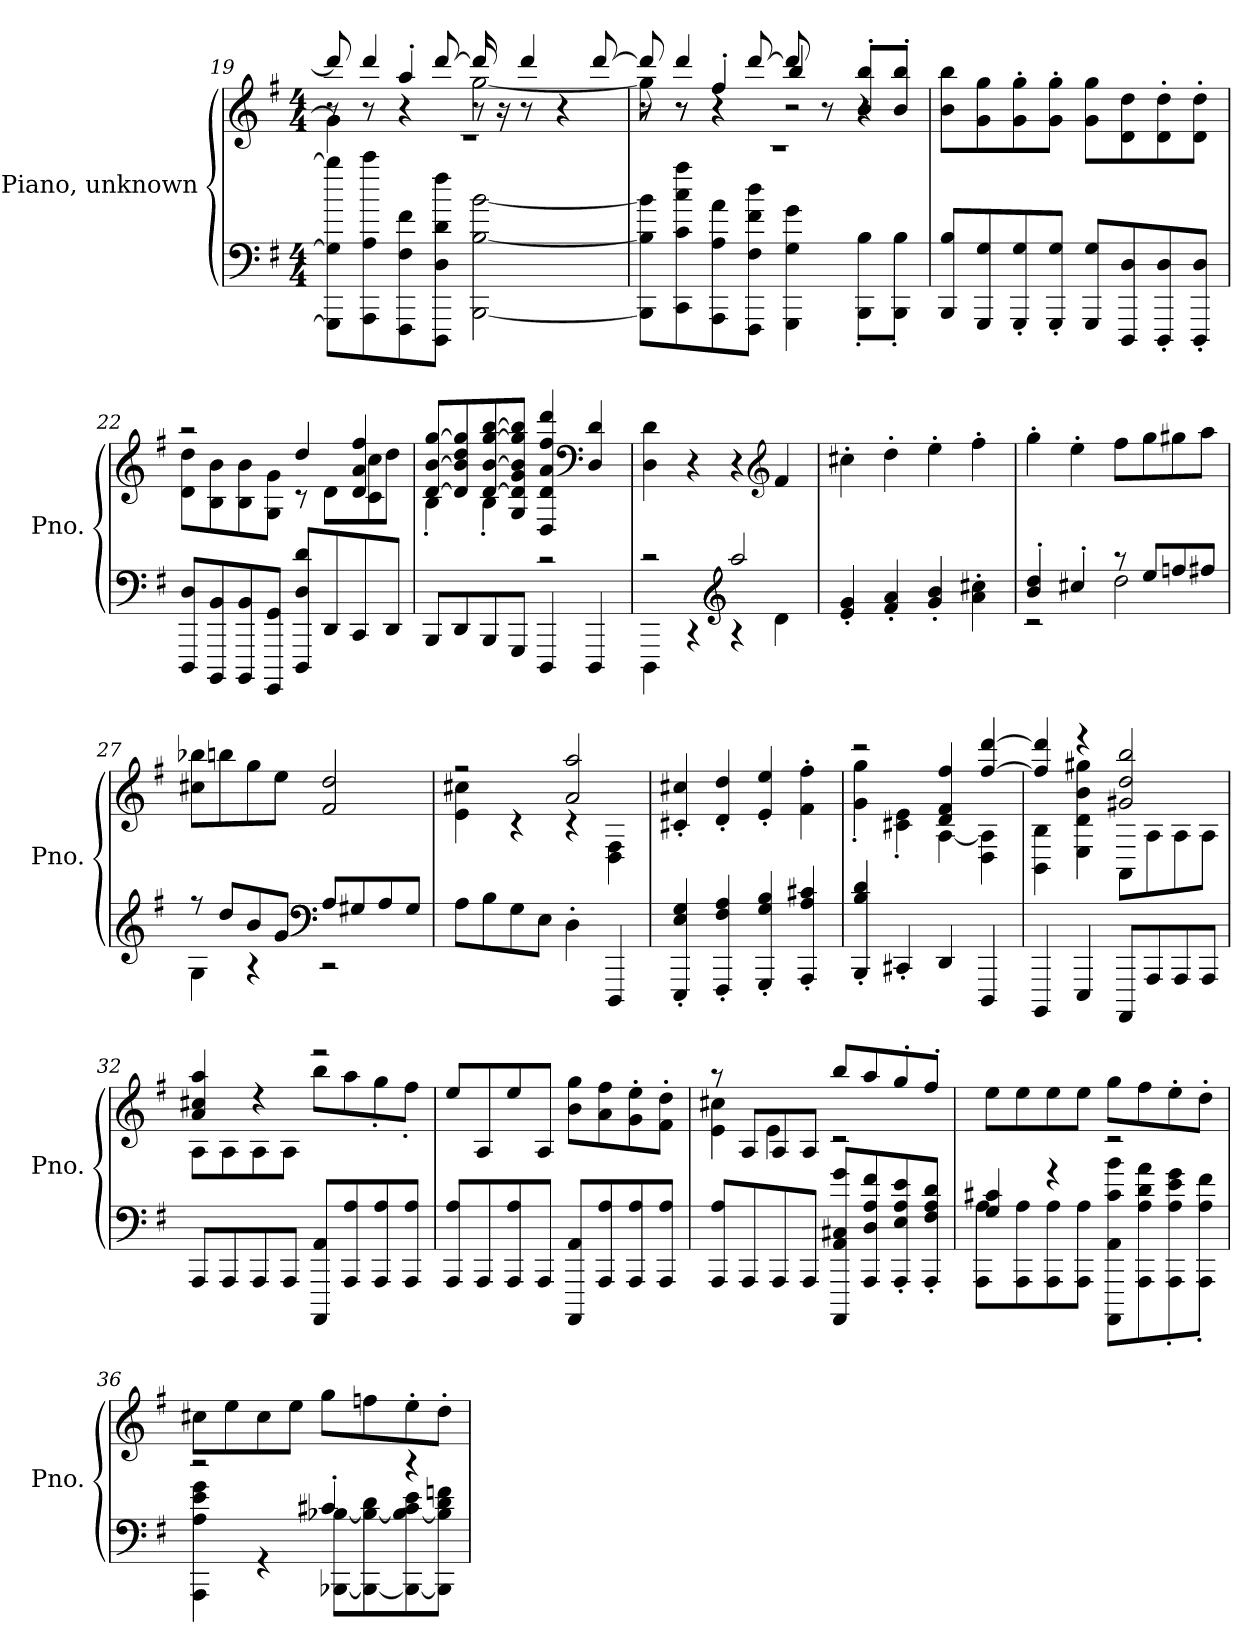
**kern	**kern
*part1	*part1
*staff2	*staff1
*I"Piano, unknown	*
*I'Pno.	*
*clefF4	*clefG2
*k[f#]	*k[f#]
*M4/4	*M4/4
=19	=19
*^	*^
*	*	*	*^
1r	8GGG\] 8G\] 8bb\]L	8r	4g\]	8ddd/]
.	8AAA\ 8A\ 8ccc\	4ddd/	.	8r
.	8FFF#\ 8F#\ 8f#\	.	4r	4aa'/
.	8DDD\ 8D\ 8d\ 8ff#\J	[8ddd/	.	.
.	[2BBB\ [2B\ [2b\	16ddd/]	[2gg\	8r
.	.	16r	.	.
.	.	8r	.	4ddd/
.	.	4r	.	.
.	.	.	.	[8ddd/
!!LO:LB:g=z	!!	!!
=20	=20	=20	=20	=20
1r	8BBB\] 8B\] 8b\]L	8r	8gg\]	8ddd/]
.	8CC\ 8c\ 8cc\ 8aa\	4ddd/	8r	8r
.	8AAA\ 8A\ 8a\	.	4r	4ff#'/
.	8FFF#\ 8F#\ 8f#\ 8dd\J	[8ddd/	.	.
.	4GGG\ 4G\ 4g\	8ddd/]	2r	4bb/
.	.	8r	.	.
.	8BBB\' 8B\'L	4r	.	8b/' 8bb/'L
.	8BBB\' 8B\'J	.	.	8b/' 8bb/'J
*v	*v	*	*	*
*	*v	*v	*v
=21	=21
8BBB/ 8B/L	8b\ 8bb\L
8GGG/ 8G/	8g\ 8gg\
8GGG/' 8G/'	8g\' 8gg\'
8GGG/' 8G/'J	8g\' 8gg\'J
8GGG/ 8G/L	8g\ 8gg\L
8DDD/ 8D/	8d\ 8dd\
8DDD/' 8D/'	8d\' 8dd\'
8DDD/' 8D/'J	8d\' 8dd\'J
=22	=22
*	*^
8DDD/ 8D/L	2r	8d\ 8dd\L
8BBBB/ 8BB/	.	8B\ 8b\
8BBBB/ 8BB/	.	8B\ 8b\
8GGGG/ 8GG/J	.	8G\ 8g\J
8DDD/ 8D/ 8d/L	4dd/	8r
8DD/	.	8d\L
8CC/	4d/ 4a/ 4ff#/	8c\ 8cc\
8DD/J	.	8dd\J
!!LO:PB:g=z	!!
=23	=23	=23
8BBB/L	[8d/ [8b/ [8gg/L	4B'\
8DD/	8d/] 8b/] 8dd/ 8gg/]	.
8BBB/	[8d/ [8b/ [8gg/ [8bb/	4B'\
8GGG/J	8G/ 8d/] 8g/ 8b/] 8gg/] 8bb/]J	.
4DDD/	4D/ 4d/ 4a/ 4ff#/ 4ddd/	2r
*	*clefF4	*
4DDD/	4D/ 4d/	.
*	*v	*v
=24	=24
*^	*
2r	4DDD\	4D\ 4d\
.	4r	4r
*clefG2	*	*
2aa/	4r	4r
*	*	*clefG2
.	4d\	4f#/
*v	*v	*
=25	=25
4e/' 4g/'	4cc#X'\
4f#/' 4a/'	4dd'\
4g/' 4b/'	4ee'\
4a\' 4cc#X\'	4ff#'\
=26	=26
*^	*
4b/' 4dd/'	2r	4gg'\
4cc#X'/	.	4ee'\
8r	2dd\	8ff#\L
8ee/L	.	8gg\
8ffn/	.	8gg#X\
8ff#X/J	.	8aa\J
!!LO:LB:g=z
=27	=27	=27
8r	4G\	8cc#X\ 8bb-X\L
8dd/L	.	8bbn\
8b/	4r	8gg\
8g/J	.	8ee\J
*clefF4	*	*
8A/L	2r	2f#/ 2dd/
8G#X/	.	.
8A/	.	.
8G#/J	.	.
*v	*v	*
=28	=28
*	*^
8A\L	2r	4e\ 4cc#X\
8B\	.	.
8G\	.	4r
8E\J	.	.
4D'\	2a/ 2aa/	4r
4DDD/	.	4D\ 4F#\
*	*v	*v
=29	=29
4EEE/' 4E/' 4G/'	4c#X/' 4cc#X/'
4FFF#/' 4F#/' 4A/'	4d/' 4dd/'
4GGG/' 4G/' 4B/'	4e/' 4ee/'
4AAA/' 4A/' 4c#X/'	4f#\' 4ff#\'
=30	=30
*	*^
4BBB/' 4B/' 4d/'	2r	4g\' 4gg\'
4CC#X'/	.	4c#X\' 4e\'
4DD/	4d/ 4f#/ 4ff#/	[4A\
4DDD/	[4ff#/ [4ddd/	4D\ 4A\]
=31	=31	=31
4BBBB/	4ff#/] 4ddd/]	4BB\ 4B\
4EEE/	4r	4E\ 4d\ 4b\ 4gg#X\
8AAAA/L	2g#X/ 2dd/ 2bb/	8AA\L
8AAA/	.	8A\
8AAA/	.	8A\
8AAA/J	.	8A\J
!!LO:LB:g=z	!!
=32	=32	=32
8AAA/L	4a/ 4cc#X/ 4aa/	8A\L
8AAA/	.	8A\
8AAA/	4r	8A\
8AAA/J	.	8A\J
8AAAA/ 8AA/L	2r	8bb\L
8AAA/ 8A/	.	8aa\
8AAA/ 8A/	.	8gg'\
8AAA/ 8A/J	.	8ff#'\J
*	*v	*v
=33	=33
8AAA/ 8A/L	8ee/L
8AAA/	8A/
8AAA/ 8A/	8ee/
8AAA/J	8A/J
8AAAA/ 8AA/L	8b\ 8gg\L
8AAA/ 8A/	8a\ 8ff#\
8AAA/ 8A/	8g\' 8ee\'
8AAA/ 8A/J	8f#\' 8dd\'J
=34	=34
*	*^
8AAA/ 8A/L	8r	4e\ 4cc#X\
8AAA/	8A/L	.
8AAA/	8A/	4e\
8AAA/J	8A/J	.
8AAAA/ 8AA/ 8C#X/ 8g/L	8bb/L	2r
8AAA/ 8D/ 8A/ 8f#/	8aa/	.
8AAA/' 8E/' 8A/' 8e/'	8gg'/	.
8AAA/' 8F#/' 8A/' 8d/'J	8ff#'/J	.
*	*v	*v
!!LO:LB:g=z
=35	=35
*^	*
4G/ 4c#X/	8AAA\ 8A\L	8ee\L
.	8AAA\ 8A\	8ee\
4r	8AAA\ 8A\	8ee\
.	8AAA\ 8A\J	8ee\J
2r	8AAAA\ 8AA\ 8c#\ 8b\L	8gg\L
.	8AAA\ 8A\ 8d\ 8a\	8ff#\
.	8AAA\' 8A\' 8e\' 8g\'	8ee'\
.	8AAA\' 8A\' 8f#\'J	8dd'\J
=36	=36	=36
2r	4AAA\ 4A\ 4e\ 4g\	8cc#X\L
.	.	8ee\
.	4r	8cc#\
.	.	8ee\J
4c#X'/	[8BBB-X\ [8B-X\L	8gg\L
.	8BBB-\_ 8B-\_ 8d\	8ffn\
4r	8BBB-\_ 8B-\_ 8c#\ 8e\	8ee'\
.	8BBB-\] 8B-\] 8d\ 8fn\J	8dd'\J
*v	*v	*
=	=
*-	*-
